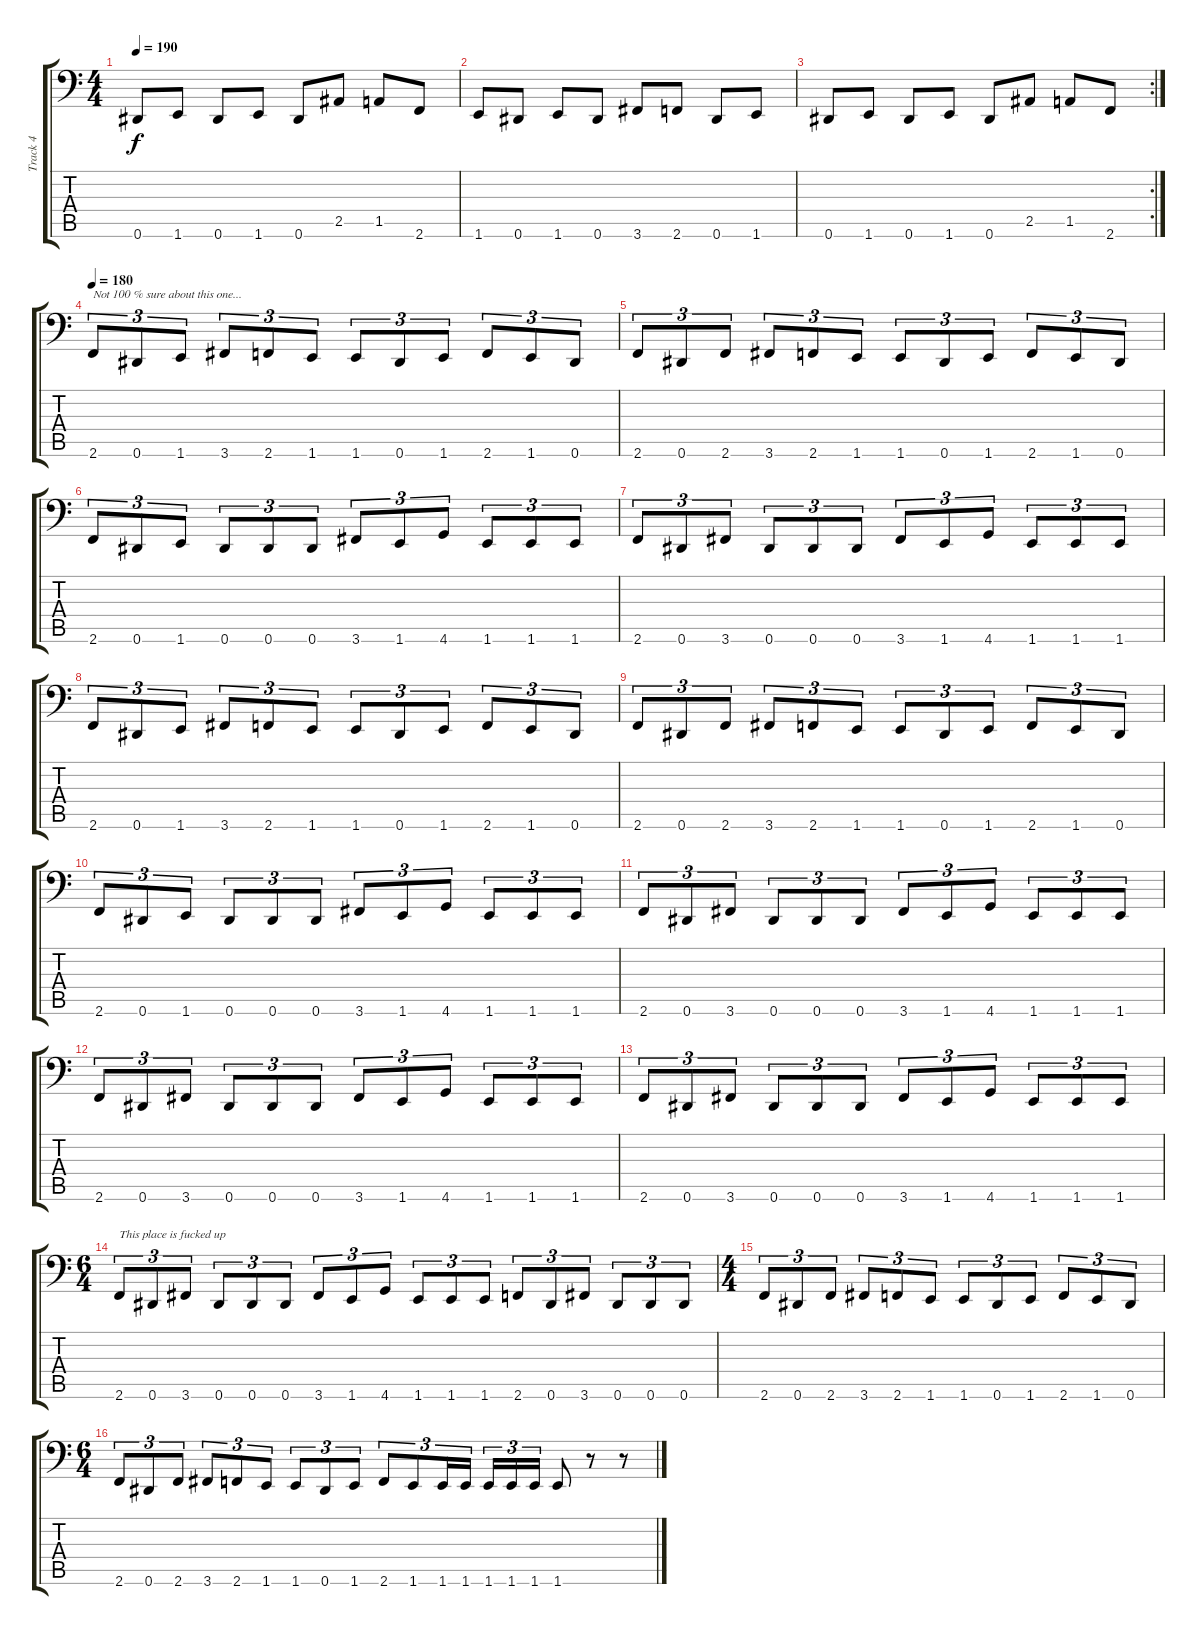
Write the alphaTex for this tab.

\track ("Track 4" "Track 4") {instrument electricbasspick}
\staff {score tabs}
\tuning (Eb3 Bb2 Gb2 Db2 Ab1 Eb1) {hide}
\ts (4 4)
\tempo 190
\clef f4
\ks c
0.6.8{dy f} 1.6.8 0.6.8 1.6.8 0.6.8 2.5.8 1.5.8 2.6.8 |
1.6.8 0.6.8 1.6.8 0.6.8 3.6.8 2.6.8 0.6.8 1.6.8 |
\rc 2
0.6.8 1.6.8 0.6.8 1.6.8 0.6.8 2.5.8 1.5.8 2.6.8 |
\tempo 180
2.6.8{tu (3 2) txt "Not 100 % sure about this one..."} 0.6.8{tu (3 2)} 1.6.8{tu (3 2)} 3.6.8{tu (3 2)} 2.6.8{tu (3 2)} 1.6.8{tu (3 2)} 1.6.8{tu (3 2)} 0.6.8{tu (3 2)} 1.6.8{tu (3 2)} 2.6.8{tu (3 2)} 1.6.8{tu (3 2)} 0.6.8{tu (3 2)} |
2.6.8{tu (3 2)} 0.6.8{tu (3 2)} 2.6.8{tu (3 2)} 3.6.8{tu (3 2)} 2.6.8{tu (3 2)} 1.6.8{tu (3 2)} 1.6.8{tu (3 2)} 0.6.8{tu (3 2)} 1.6.8{tu (3 2)} 2.6.8{tu (3 2)} 1.6.8{tu (3 2)} 0.6.8{tu (3 2)} |
2.6.8{tu (3 2)} 0.6.8{tu (3 2)} 1.6.8{tu (3 2)} 0.6.8{tu (3 2)} 0.6.8{tu (3 2)} 0.6.8{tu (3 2)} 3.6.8{tu (3 2)} 1.6.8{tu (3 2)} 4.6.8{tu (3 2)} 1.6.8{tu (3 2)} 1.6.8{tu (3 2)} 1.6.8{tu (3 2)} |
2.6.8{tu (3 2)} 0.6.8{tu (3 2)} 3.6.8{tu (3 2)} 0.6.8{tu (3 2)} 0.6.8{tu (3 2)} 0.6.8{tu (3 2)} 3.6.8{tu (3 2)} 1.6.8{tu (3 2)} 4.6.8{tu (3 2)} 1.6.8{tu (3 2)} 1.6.8{tu (3 2)} 1.6.8{tu (3 2)} |
2.6.8{tu (3 2)} 0.6.8{tu (3 2)} 1.6.8{tu (3 2)} 3.6.8{tu (3 2)} 2.6.8{tu (3 2)} 1.6.8{tu (3 2)} 1.6.8{tu (3 2)} 0.6.8{tu (3 2)} 1.6.8{tu (3 2)} 2.6.8{tu (3 2)} 1.6.8{tu (3 2)} 0.6.8{tu (3 2)} |
2.6.8{tu (3 2)} 0.6.8{tu (3 2)} 2.6.8{tu (3 2)} 3.6.8{tu (3 2)} 2.6.8{tu (3 2)} 1.6.8{tu (3 2)} 1.6.8{tu (3 2)} 0.6.8{tu (3 2)} 1.6.8{tu (3 2)} 2.6.8{tu (3 2)} 1.6.8{tu (3 2)} 0.6.8{tu (3 2)} |
2.6.8{tu (3 2)} 0.6.8{tu (3 2)} 1.6.8{tu (3 2)} 0.6.8{tu (3 2)} 0.6.8{tu (3 2)} 0.6.8{tu (3 2)} 3.6.8{tu (3 2)} 1.6.8{tu (3 2)} 4.6.8{tu (3 2)} 1.6.8{tu (3 2)} 1.6.8{tu (3 2)} 1.6.8{tu (3 2)} |
2.6.8{tu (3 2)} 0.6.8{tu (3 2)} 3.6.8{tu (3 2)} 0.6.8{tu (3 2)} 0.6.8{tu (3 2)} 0.6.8{tu (3 2)} 3.6.8{tu (3 2)} 1.6.8{tu (3 2)} 4.6.8{tu (3 2)} 1.6.8{tu (3 2)} 1.6.8{tu (3 2)} 1.6.8{tu (3 2)} |
2.6.8{tu (3 2)} 0.6.8{tu (3 2)} 3.6.8{tu (3 2)} 0.6.8{tu (3 2)} 0.6.8{tu (3 2)} 0.6.8{tu (3 2)} 3.6.8{tu (3 2)} 1.6.8{tu (3 2)} 4.6.8{tu (3 2)} 1.6.8{tu (3 2)} 1.6.8{tu (3 2)} 1.6.8{tu (3 2)} |
2.6.8{tu (3 2)} 0.6.8{tu (3 2)} 3.6.8{tu (3 2)} 0.6.8{tu (3 2)} 0.6.8{tu (3 2)} 0.6.8{tu (3 2)} 3.6.8{tu (3 2)} 1.6.8{tu (3 2)} 4.6.8{tu (3 2)} 1.6.8{tu (3 2)} 1.6.8{tu (3 2)} 1.6.8{tu (3 2)} |
\ts (6 4)
2.6.8{tu (3 2) txt "This place is fucked up"} 0.6.8{tu (3 2)} 3.6.8{tu (3 2)} 0.6.8{tu (3 2)} 0.6.8{tu (3 2)} 0.6.8{tu (3 2)} 3.6.8{tu (3 2)} 1.6.8{tu (3 2)} 4.6.8{tu (3 2)} 1.6.8{tu (3 2)} 1.6.8{tu (3 2)} 1.6.8{tu (3 2)} 2.6.8{tu (3 2)} 0.6.8{tu (3 2)} 3.6.8{tu (3 2)} 0.6.8{tu (3 2)} 0.6.8{tu (3 2)} 0.6.8{tu (3 2)} |
\ts (4 4)
2.6.8{tu (3 2)} 0.6.8{tu (3 2)} 2.6.8{tu (3 2)} 3.6.8{tu (3 2)} 2.6.8{tu (3 2)} 1.6.8{tu (3 2)} 1.6.8{tu (3 2)} 0.6.8{tu (3 2)} 1.6.8{tu (3 2)} 2.6.8{tu (3 2)} 1.6.8{tu (3 2)} 0.6.8{tu (3 2)} |
\ts (6 4)
2.6.8{tu (3 2)} 0.6.8{tu (3 2)} 2.6.8{tu (3 2)} 3.6.8{tu (3 2)} 2.6.8{tu (3 2)} 1.6.8{tu (3 2)} 1.6.8{tu (3 2)} 0.6.8{tu (3 2)} 1.6.8{tu (3 2)} 2.6.8{tu (3 2)} 1.6.8{tu (3 2)} 1.6.16{tu (3 2)} 1.6.16{tu (3 2)} 1.6.16{tu (3 2)} 1.6.16{tu (3 2)} 1.6.16{tu (3 2)} 1.6.8 r.8 r.8
